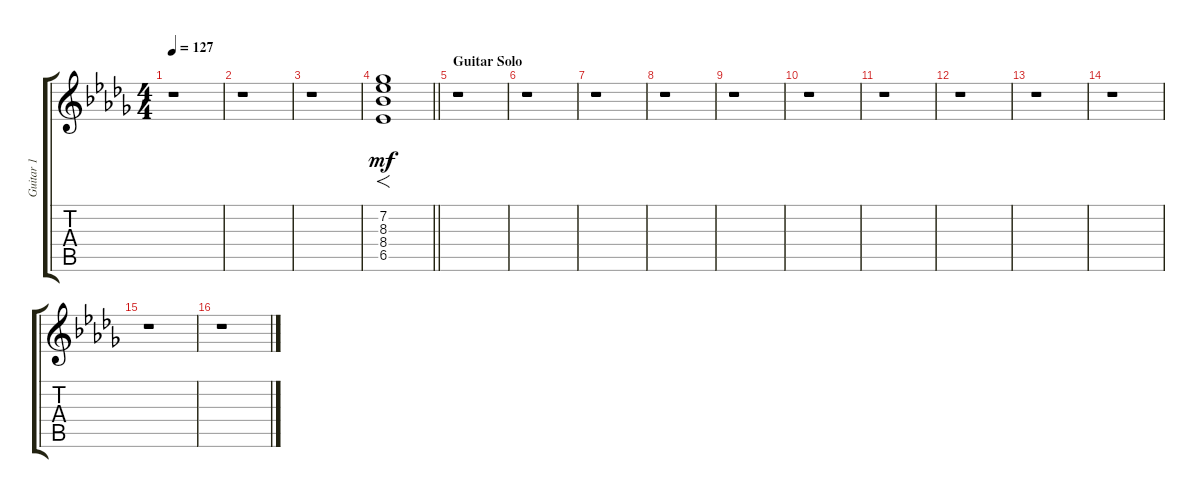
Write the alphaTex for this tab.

\track ("Guitar 1" "Guitar 1") {instrument distortionguitar}
\staff {score tabs}
\tuning (E4 B3 G3 D3 A2 E2) {hide}
\ts (4 4)
\tempo 127
\clef g2
\ks bbminor
r.1{dy f} |
r.1 |
r.1 |
\barLineRight lightlight
(7.2 8.3 8.4 6.5).1{f dy mf} |
\section ("" "Guitar Solo")
r.1 |
r.1 |
r.1 |
r.1 |
r.1 |
r.1 |
r.1 |
r.1 |
r.1 |
r.1 |
r.1 |
r.1
